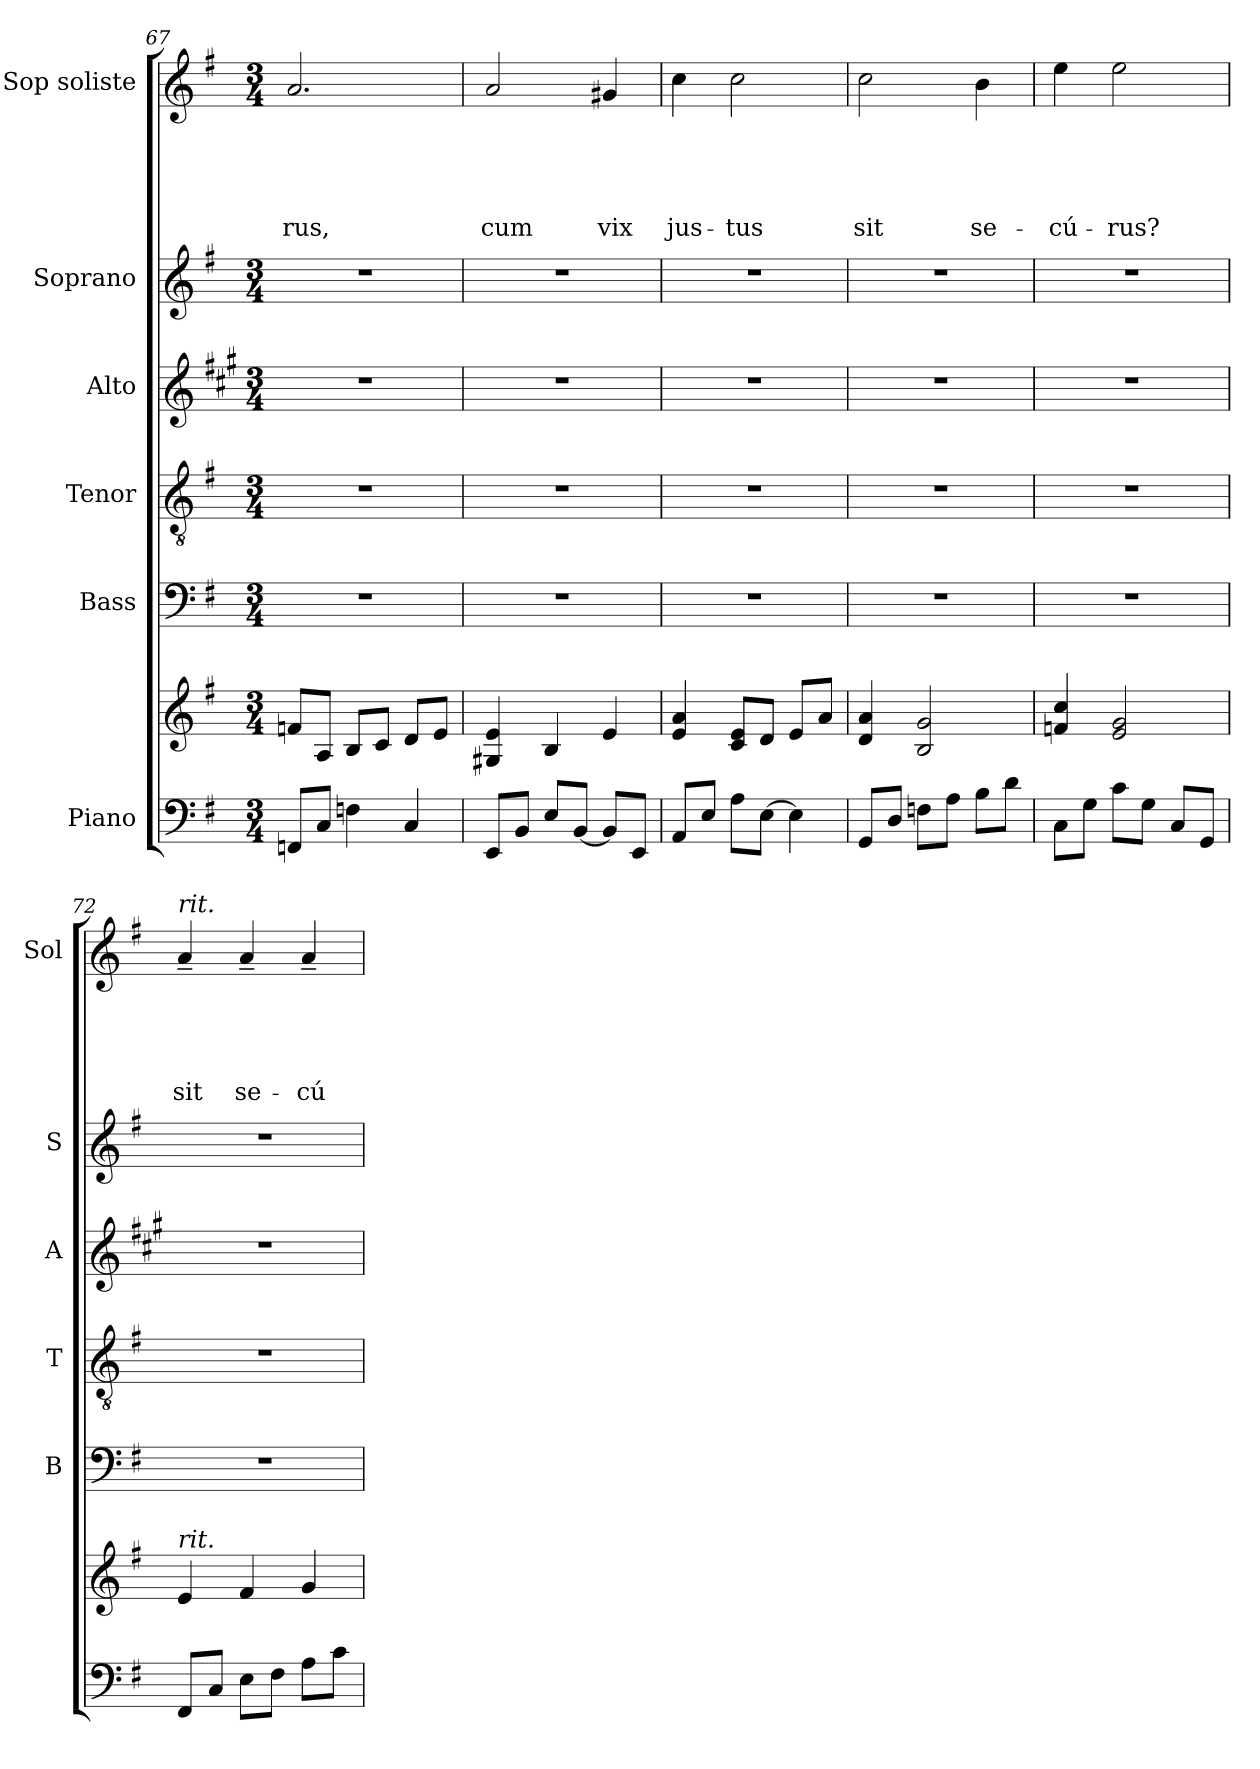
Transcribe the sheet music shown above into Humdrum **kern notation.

**kern	**kern	**kern	**kern	**kern	**kern	**kern	**text	**text	**text	**text	**text
*part6	*part6	*part5	*part4	*part3	*part2	*part1	*part1	*part1	*part1	*part1	*part1
*staff7	*staff6	*staff5	*staff4	*staff3	*staff2	*staff1	*staff1	*staff1	*staff1	*staff1	*staff1
*I"Piano	*	*I"Bass	*I"Tenor	*I"Alto	*I"Soprano	*I"Sop soliste	*	*	*	*	*
*	*	*I'B	*I'T	*I'A	*I'S	*I'Sol	*	*	*	*	*
*clefF4	*clefG2	*clefF4	*clefGv2	*clefG2	*clefG2	*clefG2	*	*	*	*	*
*	*	*	*	*ITrd1c2	*	*	*	*	*	*	*
*k[f#]	*k[f#]	*k[f#]	*k[f#]	*k[f#]	*k[f#]	*k[f#]	*	*	*	*	*
*e:	*e:	*e:	*e:	*e:	*e:	*e:	*	*	*	*	*
*M3/4	*M3/4	*M3/4	*M3/4	*M3/4	*M3/4	*M3/4	*	*	*	*	*
=67	=67	=67	=67	=67	=67	=67	=67	=67	=67	=67	=67
!	!	!	!	!	!	!	!	!	!	!	!LO:LY:b
8FFn/L	8fn/L	2.r	2.r	2.r	2.r	2.a/	.	.	.	.	-rus,
8C/J	8A/J	.	.	.	.	.	.	.	.	.	.
4Fn\	8B/L	.	.	.	.	.	.	.	.	.	.
.	8c/J	.	.	.	.	.	.	.	.	.	.
4C/	8d/L	.	.	.	.	.	.	.	.	.	.
.	8e/J	.	.	.	.	.	.	.	.	.	.
=68	=68	=68	=68	=68	=68	=68	=68	=68	=68	=68	=68
!	!	!	!	!	!	!	!	!	!	!	!LO:LY:b
8EE/L	4G#X/ 4e/	2.r	2.r	2.r	2.r	2a/	.	.	.	.	cum
8BB/J	.	.	.	.	.	.	.	.	.	.	.
8E/L	4B/	.	.	.	.	.	.	.	.	.	.
[8BB/J	.	.	.	.	.	.	.	.	.	.	.
!	!	!	!	!	!	!	!	!	!	!	!LO:LY:b
8BB/L]	4e/	.	.	.	.	4g#X/	.	.	.	.	vix
8EE/J	.	.	.	.	.	.	.	.	.	.	.
=69	=69	=69	=69	=69	=69	=69	=69	=69	=69	=69	=69
!	!	!	!	!	!	!	!	!	!	!	!LO:LY:b
8AA/L	4e/ 4a/	2.r	2.r	2.r	2.r	4cc\	.	.	.	.	jus-
8E/J	.	.	.	.	.	.	.	.	.	.	.
!	!	!	!	!	!	!	!	!	!	!	!LO:LY:b
8A\L	8c/ 8e/L	.	.	.	.	2cc\	.	.	.	.	-tus
[8E\J	8d/J	.	.	.	.	.	.	.	.	.	.
4E\]	8e/L	.	.	.	.	.	.	.	.	.	.
.	8a/J	.	.	.	.	.	.	.	.	.	.
!!LO:LB:g=z
=70	=70	=70	=70	=70	=70	=70	=70	=70	=70	=70	=70
!	!	!	!	!	!	!	!	!	!	!	!LO:LY:b
8GG/L	4d/ 4a/	2.r	2.r	2.r	2.r	2cc\	.	.	.	.	sit
8D/J	.	.	.	.	.	.	.	.	.	.	.
8Fn\L	2B/ 2g/	.	.	.	.	.	.	.	.	.	.
8A\J	.	.	.	.	.	.	.	.	.	.	.
!	!	!	!	!	!	!	!	!	!	!	!LO:LY:b
8B\L	.	.	.	.	.	4b\	.	.	.	.	se-
8d\J	.	.	.	.	.	.	.	.	.	.	.
=71	=71	=71	=71	=71	=71	=71	=71	=71	=71	=71	=71
!	!	!	!	!	!	!	!	!	!	!	!LO:LY:b
8C\L	4fn/ 4cc/	2.r	2.r	2.r	2.r	4ee\	.	.	.	.	-cú-
8G\J	.	.	.	.	.	.	.	.	.	.	.
!	!	!	!	!	!	!	!	!	!	!	!LO:LY:b
8c\L	2e/ 2g/	.	.	.	.	2ee\	.	.	.	.	-rus?
8G\J	.	.	.	.	.	.	.	.	.	.	.
8C/L	.	.	.	.	.	.	.	.	.	.	.
8GG/J	.	.	.	.	.	.	.	.	.	.	.
=72	=72	=72	=72	=72	=72	=72	=72	=72	=72	=72	=72
!	!	!	!	!	!	!LO:TX:a:i:t=rit.	!	!	!	!	!
!	!LO:TX:a:i:t=rit.	!	!	!	!	!	!	!	!	!	!
!	!	!	!	!	!	!	!	!	!	!	!LO:LY:b
8FF#i/L	4e/	2.r	2.r	2.r	2.r	4a~</	.	.	.	.	sit
8C/J	.	.	.	.	.	.	.	.	.	.	.
!	!	!	!	!	!	!	!	!	!	!	!LO:LY:b
8E\L	4f#/	.	.	.	.	4a~</	.	.	.	.	se-
8F#\J	.	.	.	.	.	.	.	.	.	.	.
!	!	!	!	!	!	!	!	!	!	!	!LO:LY:b
8A\L	4g/	.	.	.	.	4a~</	.	.	.	.	-cú-
8c\J	.	.	.	.	.	.	.	.	.	.	.
=	=	=	=	=	=	=	=	=	=	=	=
*-	*-	*-	*-	*-	*-	*-	*-	*-	*-	*-	*-
